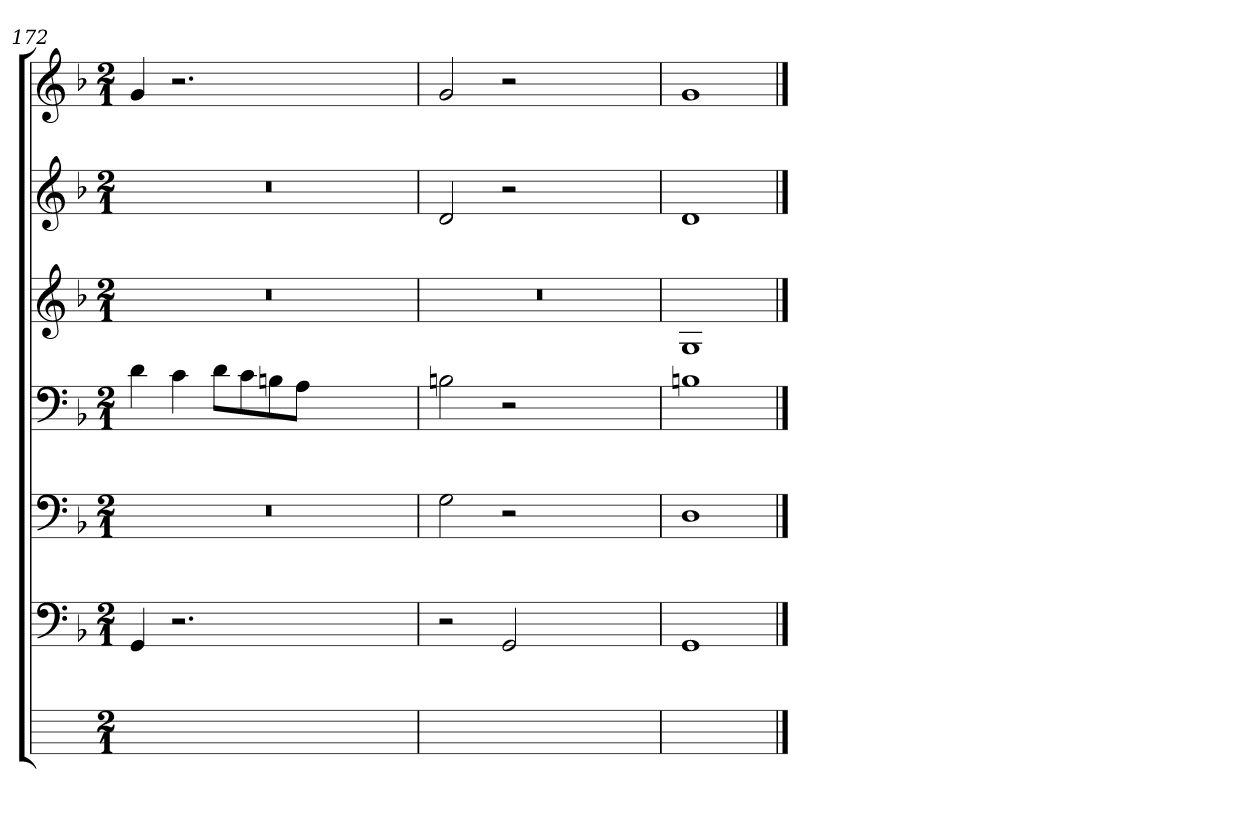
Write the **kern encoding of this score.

**kern	**kern	**kern	**kern	**kern	**kern	**kern
*part7	*part6	*part5	*part4	*part3	*part2	*part1
*staff7	*staff6	*staff5	*staff4	*staff3	*staff2	*staff1
*	*clefF4	*clefF4	*clefF4	*clefG2	*clefG2	*clefG2
*	*k[b-]	*k[b-]	*k[b-]	*k[b-]	*k[b-]	*k[b-]
*	*F:	*F:	*F:	*F:	*F:	*F:
*M2/1	*M2/1	*M2/1	*M2/1	*M2/1	*M2/1	*M2/1
=172	=172	=172	=172	=172	=172	=172
0ryy	4GGi	0r	4dj	0r	0r	4gi
.	2.r	.	4cZ	.	.	2.r
.	.	.	8dZL	.	.	.
.	.	.	8cZ	.	.	.
.	.	.	8Bnj	.	.	.
.	.	.	8AZJ	.	.	.
.	1ryy	.	1ryy	.	.	1ryy
=173	=173	=173	=173	=173	=173	=173
0ryy	2r	2Gi	2Bnj	0r	2d	2gi
.	2GGi	2r	2r	.	2r	2r
.	1ryy	1ryy	1ryy	.	1ryy	1ryy
=174	=174	=174	=174	=174	=174	=174
1ryy	1GGi	1Dj	1Bnj	1Gi	1di	1gi
==	==	==	==	==	==	==
*-	*-	*-	*-	*-	*-	*-
